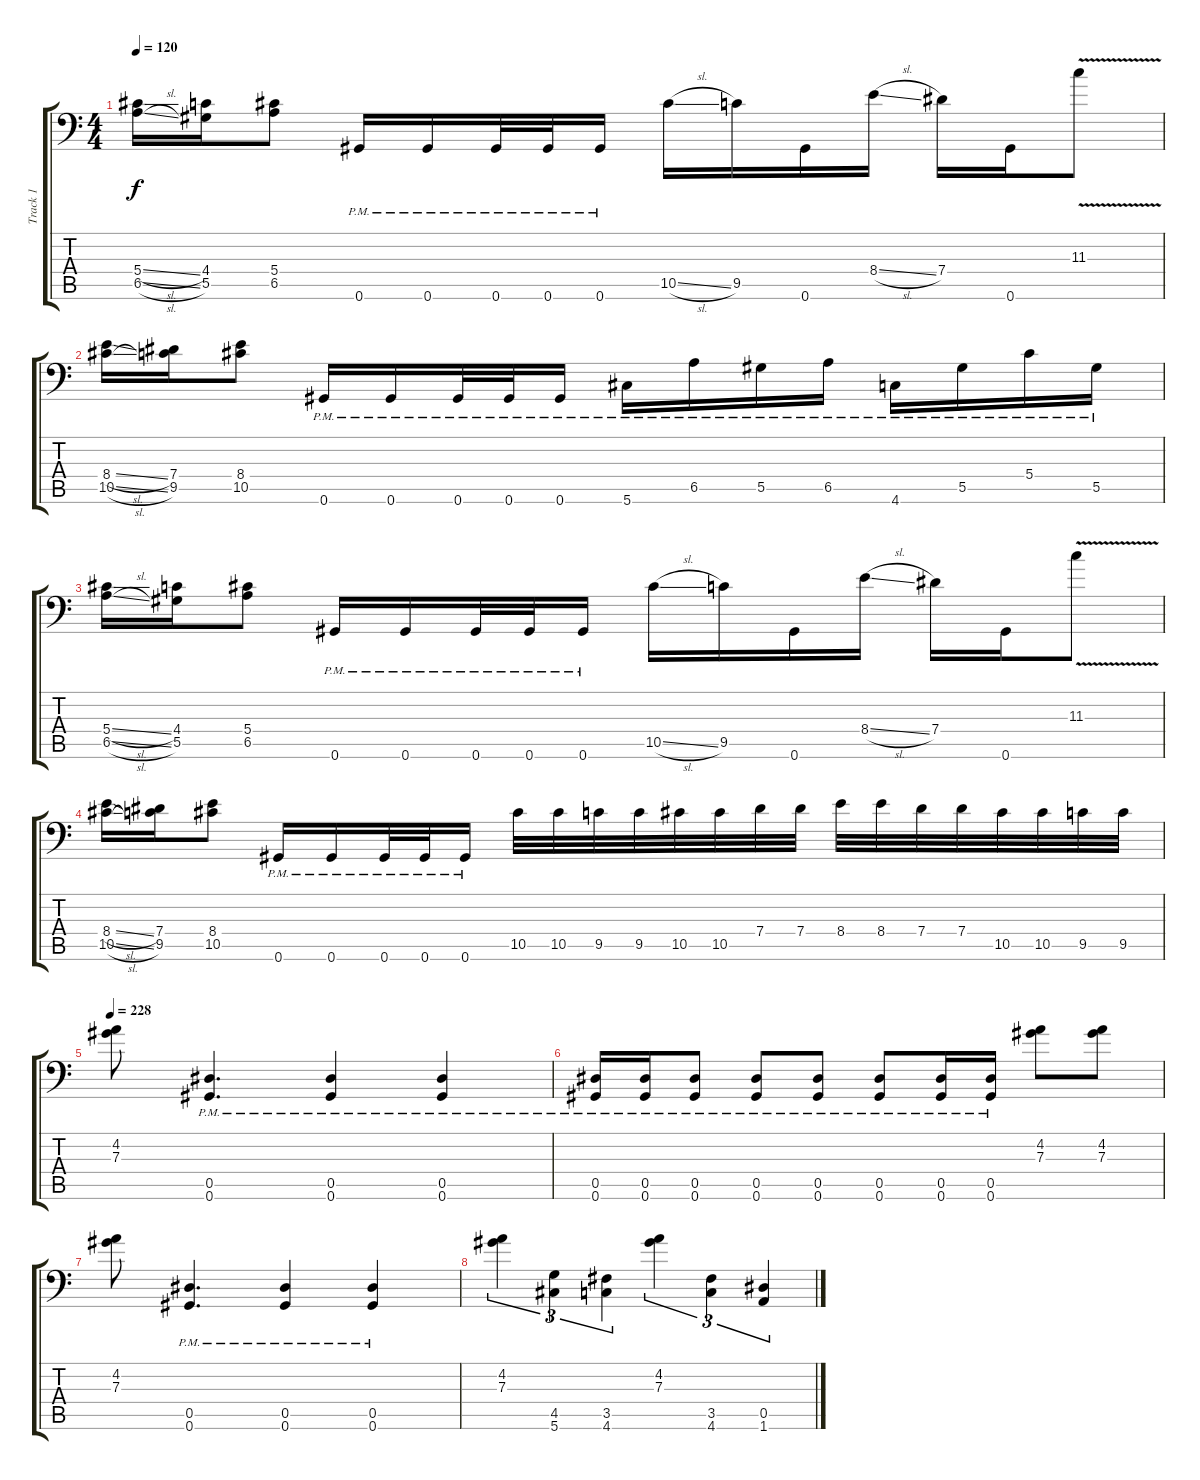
\track ("Track 1" "Track 1") {instrument distortionguitar}
\staff {score tabs}
\tuning (Bb3 F3 Db3 Ab2 Eb2 Ab1) {hide}
\ts (4 4)
\tempo 120
\clef f4
\ks c
(5.4{sl} 6.5{sl}).16{dy f} (4.4 5.5).16 (5.4 6.5).8 0.6{pm}.16 0.6{pm}.16 0.6{pm}.32 0.6{pm}.32 0.6{pm}.16 10.5{sl}.16 9.5.16 0.6.16 8.4{sl}.16 7.4.16 0.6.16 11.3{v}.8 |
(8.4{sl} 10.5{sl}).16 (7.4 9.5).16 (8.4 10.5).8 0.6{pm}.16 0.6{pm}.16 0.6{pm}.32 0.6{pm}.32 0.6{pm}.16 5.6{pm}.16 6.5{pm}.16 5.5{pm}.16 6.5{pm}.16 4.6{pm}.16 5.5{pm}.16 5.4{pm}.16 5.5{pm}.16 |
(5.4{sl} 6.5{sl}).16 (4.4 5.5).16 (5.4 6.5).8 0.6{pm}.16 0.6{pm}.16 0.6{pm}.32 0.6{pm}.32 0.6{pm}.16 10.5{sl}.16 9.5.16 0.6.16 8.4{sl}.16 7.4.16 0.6.16 11.3{v}.8 |
(8.4{sl} 10.5{sl}).16 (7.4 9.5).16 (8.4 10.5).8 0.6{pm}.16 0.6{pm}.16 0.6{pm}.32 0.6{pm}.32 0.6{pm}.16 10.5.32 10.5.32 9.5.32 9.5.32 10.5.32 10.5.32 7.4.32 7.4.32 8.4.32 8.4.32 7.4.32 7.4.32 10.5.32 10.5.32 9.5.32 9.5.32 |
\tempo 228
(4.2 7.3).8 (0.5{pm} 0.6{pm}).4{d} (0.5{pm} 0.6{pm}).4 (0.5{pm} 0.6{pm}).4 |
(0.5{pm} 0.6{pm}).16 (0.5{pm} 0.6{pm}).16 (0.5{pm} 0.6{pm}).8 (0.5{pm} 0.6{pm}).8 (0.5{pm} 0.6{pm}).8 (0.5{pm} 0.6{pm}).8 (0.5{pm} 0.6{pm}).16 (0.5{pm} 0.6{pm}).16 (4.2 7.3).8 (4.2 7.3).8 |
(4.2 7.3).8 (0.5{pm} 0.6{pm}).4{d} (0.5{pm} 0.6{pm}).4 (0.5{pm} 0.6{pm}).4 |
(4.2 7.3).4{tu (3 2)} (4.5 5.6).4{tu (3 2)} (3.5 4.6).4{tu (3 2)} (4.2 7.3).4{tu (3 2)} (3.5 4.6).4{tu (3 2)} (0.5 1.6).4{tu (3 2)}
